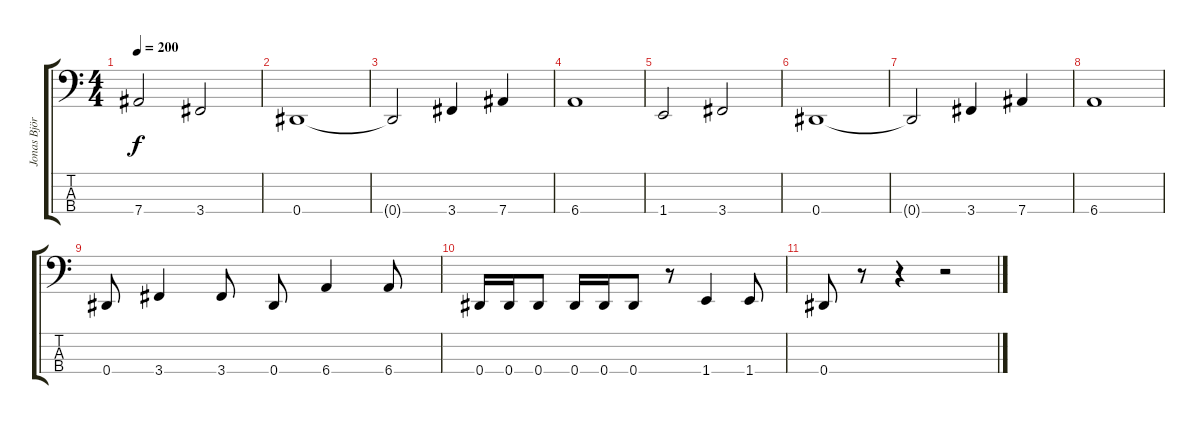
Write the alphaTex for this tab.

\track ("Jonas Björler" "Jonas Björ") {instrument electricbassfinger}
\staff {score tabs}
\tuning (Gb2 Db2 Ab1 Eb1) {hide}
\ts (4 4)
\tempo 200
\clef f4
\ks c
7.4.2{dy f} 3.4.2 |
0.4.1 |
0.4{t}.2 3.4.4 7.4.4 |
6.4.1 |
1.4.2 3.4.2 |
0.4.1 |
0.4{t}.2 3.4.4 7.4.4 |
6.4.1 |
0.4.8 3.4.4 3.4.8 0.4.8 6.4.4 6.4.8 |
0.4.16 0.4.16 0.4.8 0.4.16 0.4.16 0.4.8 r.8 1.4.4 1.4.8 |
0.4.8 r.8 r.4 r.2
